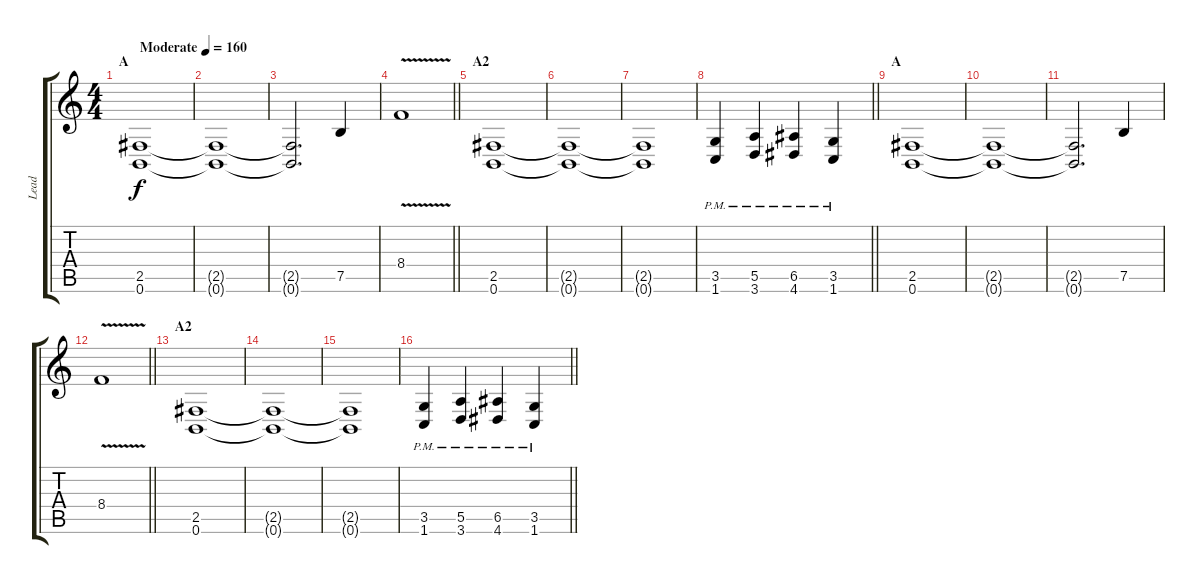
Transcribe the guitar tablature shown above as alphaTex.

\track ("Lead" "Lead") {instrument distortionguitar}
\staff {score tabs}
\tuning (B3 Gb3 D3 A2 E2 B1) {hide}
\ts (4 4)
\section ("" "A")
\tempo (160 "Moderate")
\clef g2
\ks c
(2.5 0.6).1{dy f instrument distortionguitar} |
(2.5{t} 0.6{t}).1 |
(2.5{t} 0.6{t}).2{d} 7.5.4 |
\barLineRight lightlight
8.4{v}.1 |
\section ("" "A2")
(2.5 0.6).1 |
(2.5{t} 0.6{t}).1 |
(2.5{t} 0.6{t}).1 |
\barLineRight lightlight
(3.5{pm} 1.6{pm}).4 (5.5{pm} 3.6{pm}).4 (6.5{pm} 4.6{pm}).4 (3.5{pm} 1.6{pm}).4 |
\section ("" "A")
(2.5 0.6).1 |
(2.5{t} 0.6{t}).1 |
(2.5{t} 0.6{t}).2{d} 7.5.4 |
\barLineRight lightlight
8.4{v}.1 |
\section ("" "A2")
(2.5 0.6).1 |
(2.5{t} 0.6{t}).1 |
(2.5{t} 0.6{t}).1 |
\barLineRight lightlight
(3.5{pm} 1.6{pm}).4 (5.5{pm} 3.6{pm}).4 (6.5{pm} 4.6{pm}).4 (3.5{pm} 1.6{pm}).4
